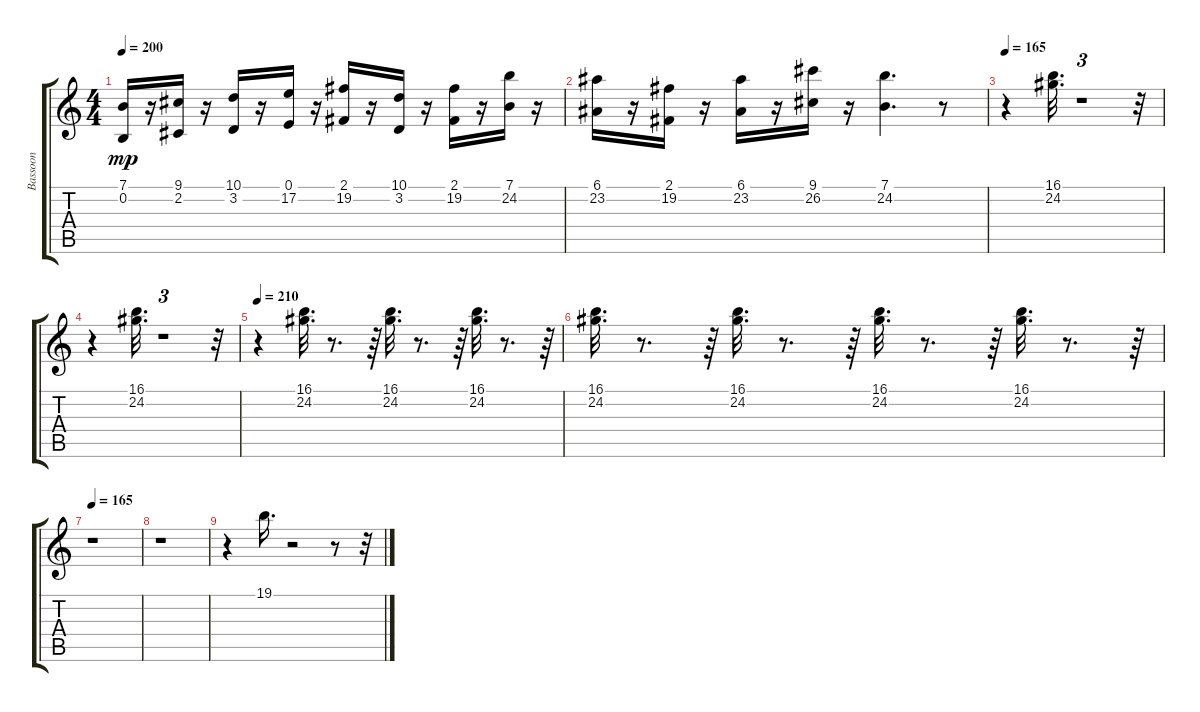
\track ("Bassoon" "Bassoon") {instrument bassoon}
\staff {score tabs}
\tuning (E4 B3 G3 D3 A2 E2) {hide}
\ts (4 4)
\tempo 200
\clef g2
\ks c
(7.1 0.2).16{dy mp} r.16 (9.1 2.2).16 r.16 (10.1 3.2).16 r.16 (0.1 17.2).16 r.16 (2.1 19.2).16 r.16 (10.1 3.2).16 r.16 (2.1 19.2).16 r.16 (7.1 24.2).16 r.16 |
(6.1 23.2).16 r.16 (2.1 19.2).16 r.16 (6.1 23.2).16 r.16 (9.1 26.2).16 r.16 (7.1 24.2).4{d} r.8 |
\tempo 165
r.4 (16.1 24.2).32{d} r.1{tu (3 2)} r.32 |
r.4 (16.1 24.2).32{d} r.1{tu (3 2)} r.32 |
\tempo 210
r.4 (16.1 24.2).32{d} r.8{d} r.64 (16.1 24.2).32{d} r.8{d} r.64 (16.1 24.2).32{d} r.8{d} r.64 |
(16.1 24.2).32{d} r.8{d} r.64 (16.1 24.2).32{d} r.8{d} r.64 (16.1 24.2).32{d} r.8{d} r.64 (16.1 24.2).32{d} r.8{d} r.64 |
\tempo 165
r.1 |
r.1 |
r.4 19.1.16{d} r.2 r.8 r.32
